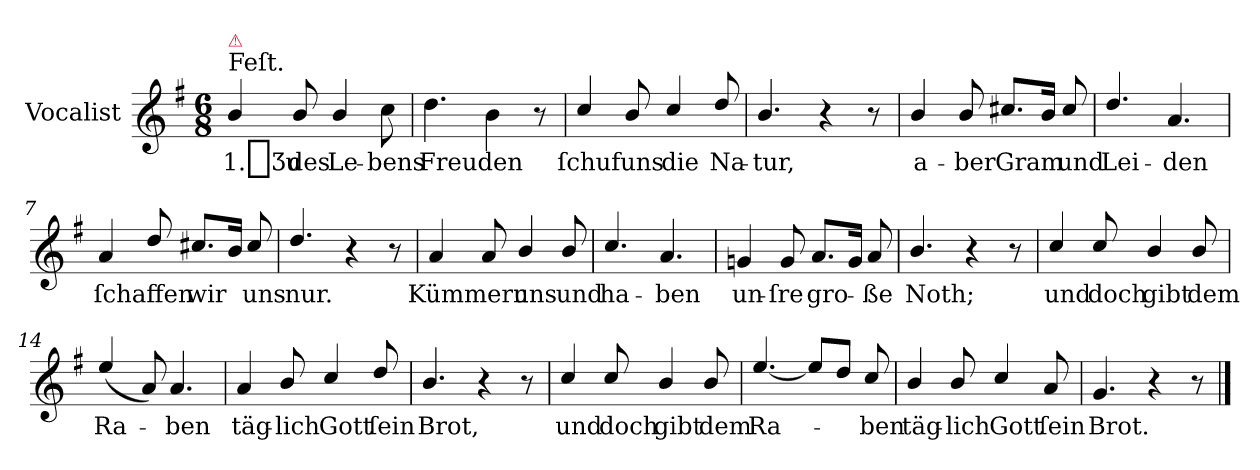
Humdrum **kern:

**kern	**text
*part1	*part1
*staff1	*staff1
*I"Vocalist	*
*clefG2	*
*k[f#]	*
*G:	*
*M6/8	*
=1	=1
!LO:TX:a:t=Feſt.	!
!LO:TX:a:color=crimson:t=⚠	!
4b/	1._Ʒu
8b/	des
4b/	Le-
8cc	-bens
=2	=2
4.dd	Freuden
4b	.
8r	.
=3	=3
4cc/	ſchuf
8b/	uns
4cc/	die
8dd/	Na-
=4	=4
4.b/	-tur,
4r	.
8r	.
=5	=5
4b/	a-
8b/	-ber
8.cc#X/L	Gram
16bJk	.
8cc#/	und
=6	=6
4.dd/	Lei-
4.a	-den
=7	=7
4a	ſchaffen
8dd/	.
8.cc#X/L	wir
16bJk	.
8cc#/	uns
=8	=8
4.dd/	nur.
4r	.
8r	.
=9	=9
4a	Kümmern
8a	.
4b/	uns
8b/	und
=10	=10
4.cc/	ha-
4.a	-ben
=11	=11
4gn	un-
8g	-ſre
8.aL	gro-
16gJk	.
8a/	-ße
=12	=12
4.b/	Noth;
4r	.
8r	.
=13	=13
4cc/	und
8cc/	doch
4b/	gibt
8b/	dem
=14	=14
(>4ee/	Ra-
8a)	.
4.a	-ben
=15	=15
4a	täg-
8b/	-lich
4cc/	Gott
8dd/	ſein
=16	=16
4.b/	Brot,
4r	.
8r	.
=17	=17
4cc/	und
8cc/	doch
4b/	gibt
8b/	dem
=18	=18
[4.ee/	Ra-
8ee/L]	.
8ddJ	.
8cc/	-ben
=19	=19
4b/	täg-
8b/	-lich
4cc/	Gott
8a	ſein
=20	=20
4.g	Brot.
4r	.
8r	.
==	==
*-	*-
